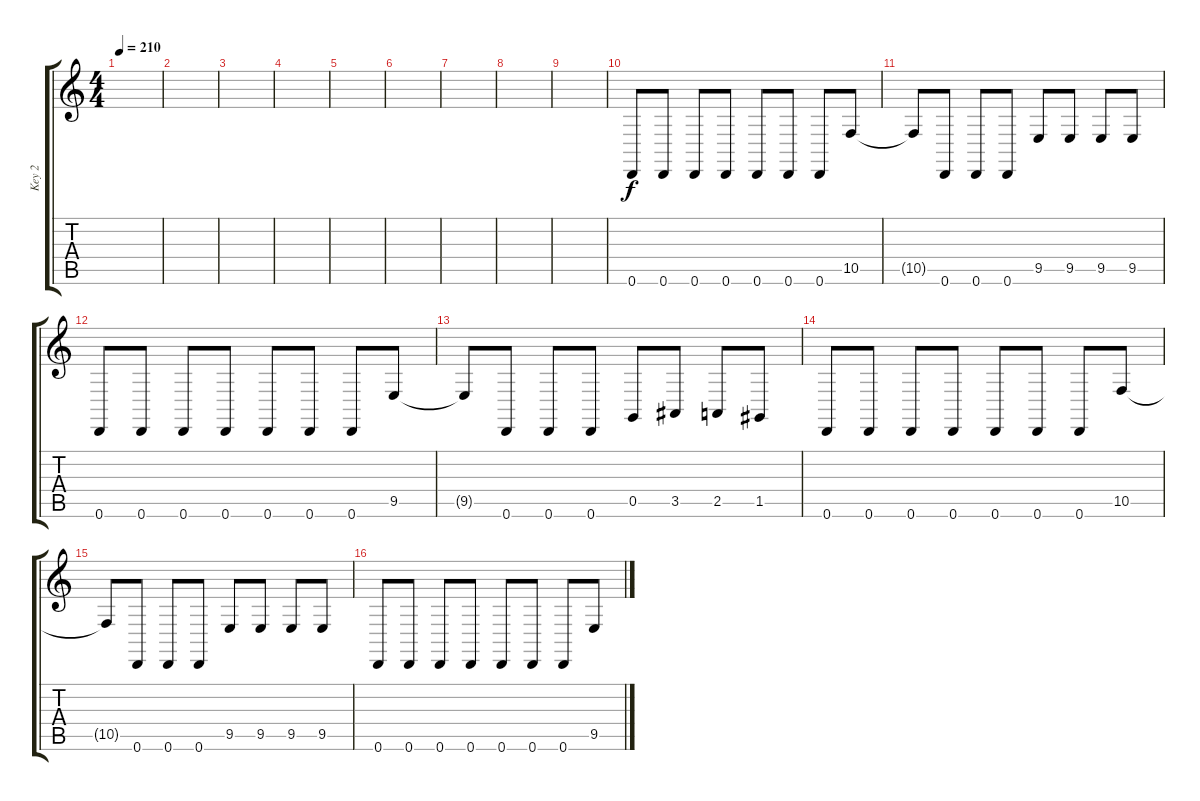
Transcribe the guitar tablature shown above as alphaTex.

\track ("Key 2" "Key 2") {instrument synthbrass1}
\staff {score tabs}
\tuning (D4 A3 F3 C3 G2 D2) {hide}
\ts (4 4)
\tempo 210
\clef g2
\ks c
|
|
|
|
|
|
|
|
|
0.6.8 0.6.8 0.6.8 0.6.8 0.6.8 0.6.8 0.6.8 10.5.8 |
10.5{t}.8 0.6.8 0.6.8 0.6.8 9.5.8 9.5.8 9.5.8 9.5.8 |
0.6.8 0.6.8 0.6.8 0.6.8 0.6.8 0.6.8 0.6.8 9.5.8 |
9.5{t}.8 0.6.8 0.6.8 0.6.8 0.5.8 3.5.8 2.5.8 1.5.8 |
0.6.8 0.6.8 0.6.8 0.6.8 0.6.8 0.6.8 0.6.8 10.5.8 |
10.5{t}.8 0.6.8 0.6.8 0.6.8 9.5.8 9.5.8 9.5.8 9.5.8 |
0.6.8 0.6.8 0.6.8 0.6.8 0.6.8 0.6.8 0.6.8 9.5.8
